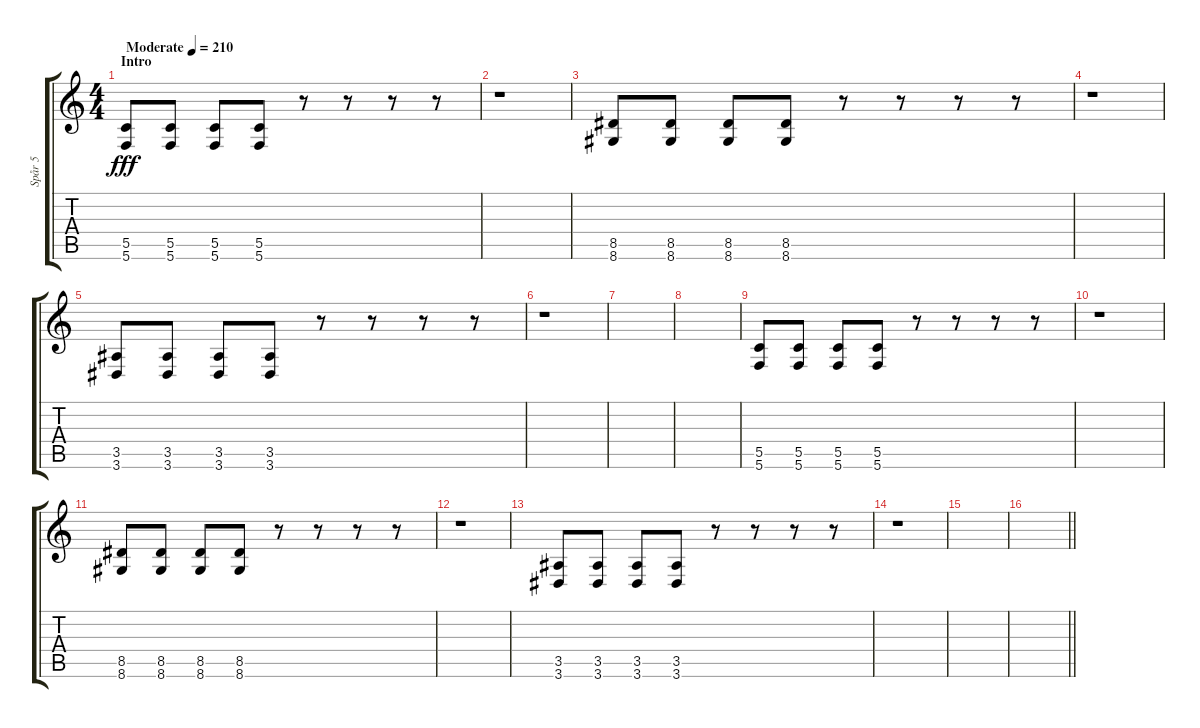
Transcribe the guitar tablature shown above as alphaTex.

\track ("Spår 5" "Spår 5") {instrument distortionguitar}
\staff {score tabs}
\tuning (D4 A3 F3 C3 G2 C2) {hide}
\ts (4 4)
\section ("" "Intro")
\tempo (210 "Moderate")
\clef g2
\ks c
(5.5 5.6).8{dy fff instrument distortionguitar} (5.5 5.6).8 (5.5 5.6).8 (5.5 5.6).8 r.8 r.8 r.8 r.8 |
r.1 |
(8.5 8.6).8 (8.5 8.6).8 (8.5 8.6).8 (8.5 8.6).8 r.8 r.8 r.8 r.8 |
r.1 |
(3.5 3.6).8 (3.5 3.6).8 (3.5 3.6).8 (3.5 3.6).8 r.8 r.8 r.8 r.8 |
r.1 |
|
|
(5.5 5.6).8 (5.5 5.6).8 (5.5 5.6).8 (5.5 5.6).8 r.8 r.8 r.8 r.8 |
r.1 |
(8.5 8.6).8 (8.5 8.6).8 (8.5 8.6).8 (8.5 8.6).8 r.8 r.8 r.8 r.8 |
r.1 |
(3.5 3.6).8 (3.5 3.6).8 (3.5 3.6).8 (3.5 3.6).8 r.8 r.8 r.8 r.8 |
r.1 |
|
\barLineRight lightlight
